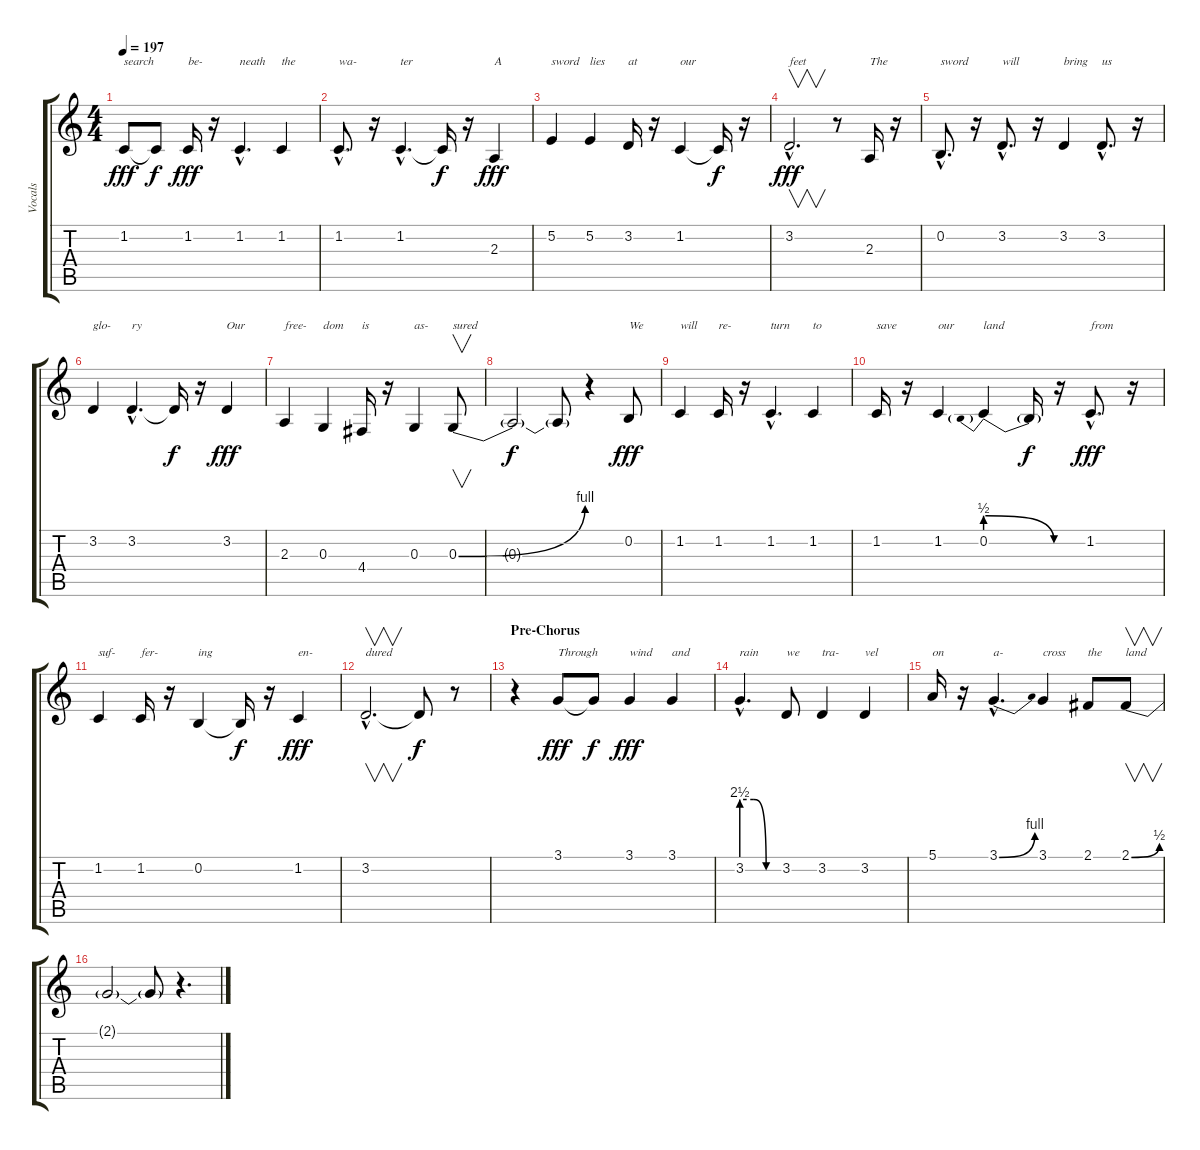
\track ("Vocals" "Vocals") {instrument lead8bassandlead}
\staff {score tabs}
\tuning (E4 B3 G3 D3 A2 E2) {hide}
\ts (4 4)
\tempo 197
\clef g2
\ks c
1.2.8{txt "search" dy fff} 1.2{t}.8{dy f} 1.2.16{txt "be-" dy fff} r.16 1.2{hac}.4{d txt "neath"} 1.2.4{txt "the"} |
1.2{hac}.8{d txt "wa-"} r.16 1.2{hac}.4{d txt "ter"} 1.2{t}.16{dy f} r.16 2.3.4{txt "A" dy fff} |
5.2.4{txt "sword"} 5.2.4{txt "lies"} 3.2.16{txt "at"} r.16 1.2.4{txt "our"} 1.2{t}.16{dy f} r.16 |
3.2{hac}.2{v d txt "feet" dy fff} r.8 2.3.16{txt "The"} r.16 |
0.2{hac}.8{d txt "sword"} r.16 3.2{hac}.8{d txt "will"} r.16 3.2.4{txt "bring"} 3.2{hac}.8{d txt "us"} r.16 |
3.2.4{txt "glo-"} 3.2{hac}.4{d txt "ry"} 3.2{t}.16{dy f} r.16 3.2.4{txt "Our" dy fff} |
2.3.4{txt "free-"} 0.3.4{txt "dom"} 4.4.16{txt "is"} r.16 0.3.4{txt "as-"} 0.3{be (bend 0 0 60 4)}.8{v txt "sured"} |
0.3{t}.2{dy f} 0.3{t}.8 r.4 0.2.8{txt "We" dy fff} |
1.2.4{txt "will"} 1.2.16{txt "re-"} r.16 1.2{hac}.4{d txt "turn"} 1.2.4{txt "to"} |
1.2.16{txt "save"} r.16 1.2.4{txt "our"} 0.2{be (prebendrelease 0 2 60 0)}.4{txt "land"} 0.2{t}.16{dy f} r.16 1.2{hac}.8{d txt "from" dy fff} r.16 |
1.2.4{txt "suf-"} 1.2.16{txt "fer-"} r.16 0.2.4{txt "ing"} 0.2{t}.16{dy f} r.16 1.2.4{txt "en-" dy fff} |
3.2{hac}.2{v d txt "dured"} 3.2{t}.8{dy f} r.8 |
\section ("" "Pre-Chorus")
r.4 3.1.8{txt "Through" dy fff} 3.1{t}.8{dy f} 3.1.4{txt "wind" dy fff} 3.1.4{txt "and"} |
3.2{be (custom 0 10 20 10 40 0 60 0) hac}.4{d txt "rain"} 3.2.8{txt "we"} 3.2.4{txt "tra-"} 3.2.4{txt "vel"} |
5.1.16{txt "on"} r.16 3.1{be (bend 0 0 60 4) hac}.4{d txt "a-"} 3.1.4{txt "cross"} 2.1.8{txt "the"} 2.1{be (bend 0 0 60 2)}.8{v txt "land"} |
2.1{t}.2 2.1{t}.8 r.4{d}
